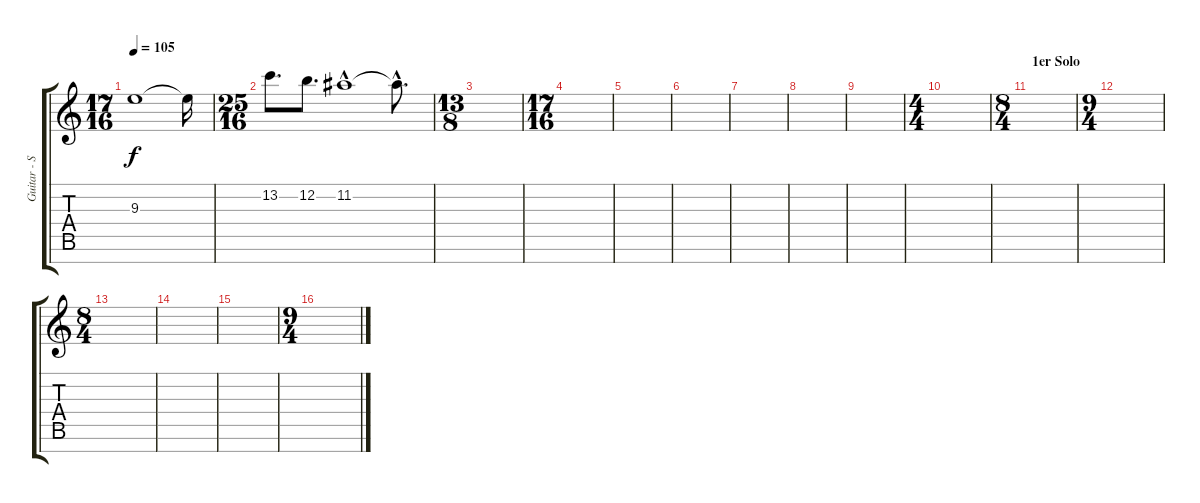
\track ("Guitar - Solo 2" "Guitar - S") {instrument overdrivenguitar}
\staff {score tabs}
\tuning (E4 B3 G3 D3 A2 E2 B1) {hide}
\ts (17 16)
\tempo 105
\clef g2
\ks c
9.3.1{dy f volume 8} 9.3{t}.16 |
\ts (25 16)
13.2.8{d} 12.2.8{d} 11.2{hac}.1 11.2{hac t}.8{d} |
\ts (13 8)
|
\ts (17 16)
|
|
|
|
|
|
\ts (4 4)
|
\ts (8 4)
\section ("" "1er Solo")
|
\ts (9 4)
|
\ts (8 4)
|
|
|
\ts (9 4)
